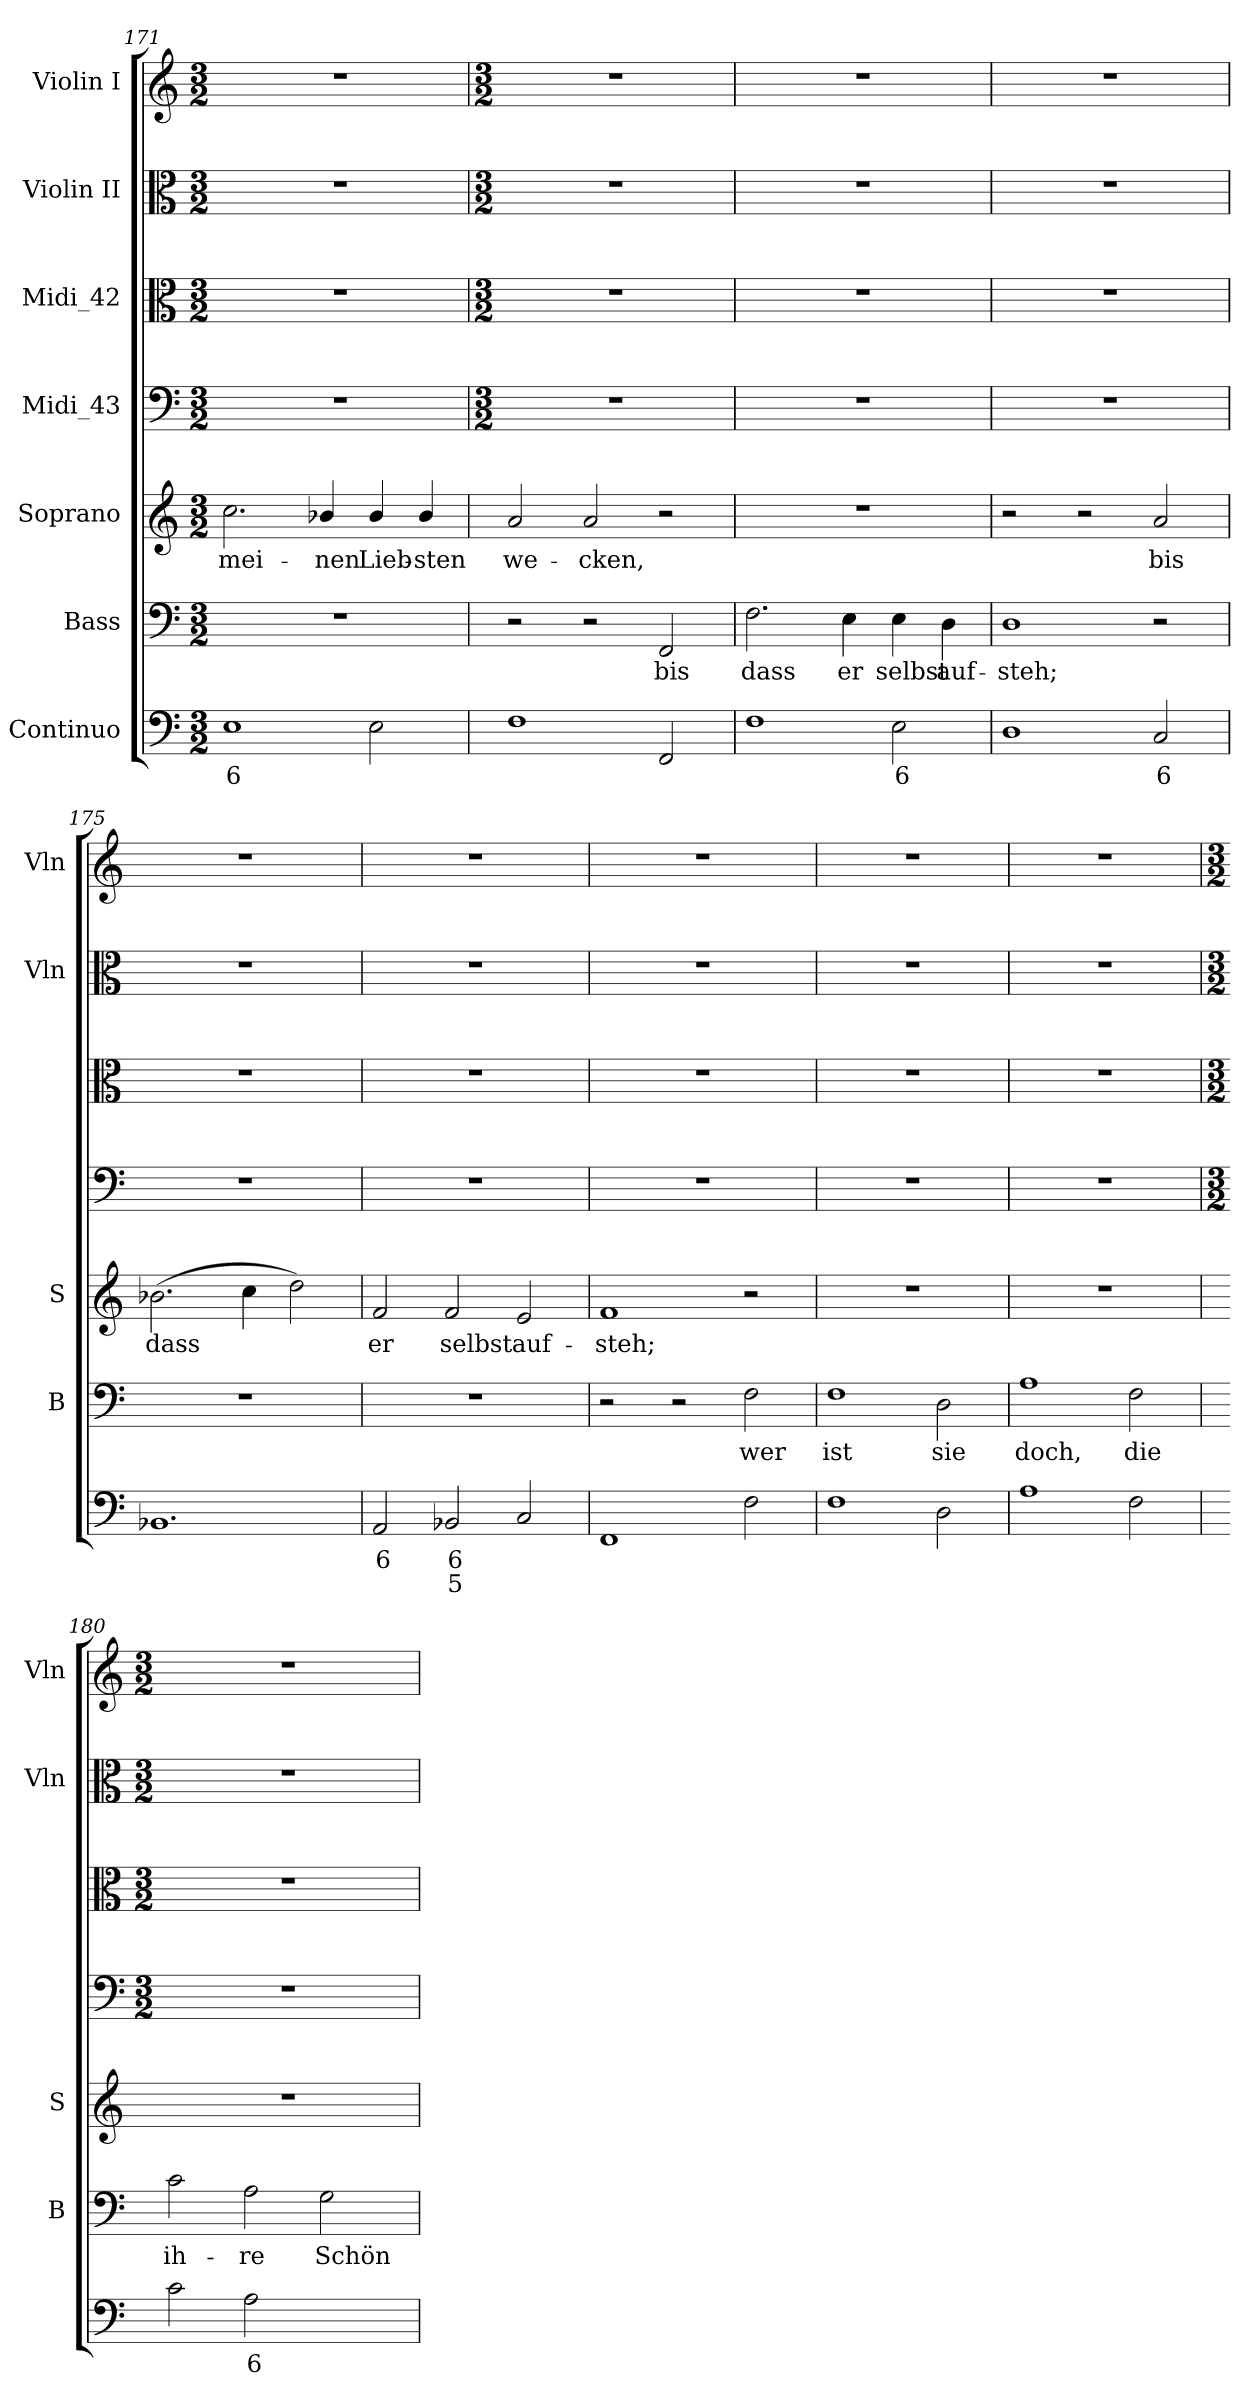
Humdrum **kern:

**kern	**text	**text	**kern	**text	**kern	**text	**kern	**kern	**kern	**kern
*part7	*part7	*part7	*part6	*part6	*part5	*part5	*part4	*part3	*part2	*part1
*staff7	*staff7	*staff7	*staff6	*staff6	*staff5	*staff5	*staff4	*staff3	*staff2	*staff1
*I"Continuo	*	*	*I"Bass	*	*I"Soprano	*	*I"Midi_43	*I"Midi_42	*I"Violin II	*I"Violin I
*	*	*	*I'B	*	*I'S	*	*	*	*I'Vln	*I'Vln
*clefF4	*	*	*clefF4	*	*clefG2	*	*clefF4	*clefC3	*clefC3	*clefG2
*k[]	*	*	*k[]	*	*k[]	*	*k[]	*k[]	*k[]	*k[]
*C:	*	*	*C:	*	*C:	*	*C:	*C:	*C:	*C:
*M3/2	*	*	*M3/2	*	*M3/2	*	*M3/2	*M3/2	*M3/2	*M3/2
=171	=171	=171	=171	=171	=171	=171	=171	=171	=171	=171
!	!LO:LY:b	!	!LO:N:vis=1	!	!	!LO:LY:b	!	!	!	!
1E	6	.	1.r	.	2.cc	mei-	1.r	1.r	1.r	1.r
!	!	!	!	!	!	!LO:LY:b	!	!	!	!
.	.	.	.	.	4b-X/	-nen	.	.	.	.
!	!	!	!	!	!	!LO:LY:b	!	!	!	!
2E	.	.	.	.	4b-/	Lieb-	.	.	.	.
!	!	!	!	!	!	!LO:LY:b	!	!	!	!
.	.	.	.	.	4b-/	-sten	.	.	.	.
!!LO:LB:g=z
=172	=172	=172	=172	=172	=172	=172	=172	=172	=172	=172
*	*	*	*	*	*	*	*M3/2	*M3/2	*M3/2	*M3/2
!	!	!	!	!	!	!LO:LY:b	!	!	!	!
1F	.	.	2r	.	2a	we-	1.r	1.r	1.r	1.r
!	!	!	!	!	!	!LO:LY:b	!	!	!	!
.	.	.	2r	.	2a	-cken,	.	.	.	.
!	!	!	!	!LO:LY:b	!	!	!	!	!	!
2FF	.	.	2FF	bis	2r	.	.	.	.	.
=173	=173	=173	=173	=173	=173	=173	=173	=173	=173	=173
!	!	!	!	!LO:LY:b	!LO:N:vis=1	!	!	!	!	!
1F	.	.	2.F	dass	1.r	.	1.r	1.r	1.r	1.r
!	!	!	!	!LO:LY:b	!	!	!	!	!	!
.	.	.	4E	er	.	.	.	.	.	.
!	!LO:LY:b	!	!	!LO:LY:b	!	!	!	!	!	!
2E	6	.	4E	selbst	.	.	.	.	.	.
!	!	!	!	!LO:LY:b	!	!	!	!	!	!
.	.	.	4D	auf-	.	.	.	.	.	.
=174	=174	=174	=174	=174	=174	=174	=174	=174	=174	=174
!	!	!	!	!LO:LY:b	!	!	!	!	!	!
1D	.	.	1D	-steh;	2r	.	1.r	1.r	1.r	1.r
.	.	.	.	.	2r	.	.	.	.	.
!	!LO:LY:b	!	!	!	!	!LO:LY:b	!	!	!	!
2C	6	.	2r	.	2a	bis	.	.	.	.
=175	=175	=175	=175	=175	=175	=175	=175	=175	=175	=175
!	!	!	!LO:N:vis=1	!	!	!LO:LY:b	!	!	!	!
1.BB-X	.	.	1.r	.	(>2.b-X	dass	1.r	1.r	1.r	1.r
.	.	.	.	.	4cc	.	.	.	.	.
.	.	.	.	.	2dd)	.	.	.	.	.
=176	=176	=176	=176	=176	=176	=176	=176	=176	=176	=176
!	!LO:LY:b	!	!LO:N:vis=1	!	!	!LO:LY:b	!	!	!	!
2AA	6	.	1.r	.	2f	er	1.r	1.r	1.r	1.r
!	!LO:LY:b	!LO:LY:b	!	!	!	!LO:LY:b	!	!	!	!
2BB-X	6	5	.	.	2f	selbst	.	.	.	.
!	!	!	!	!	!	!LO:LY:b	!	!	!	!
2C	.	.	.	.	2e	auf-	.	.	.	.
=177	=177	=177	=177	=177	=177	=177	=177	=177	=177	=177
!	!	!	!	!	!	!LO:LY:b	!	!	!	!
1FF	.	.	2r	.	1f	-steh;	1.r	1.r	1.r	1.r
.	.	.	2r	.	.	.	.	.	.	.
!	!	!	!	!LO:LY:b	!	!	!	!	!	!
2F	.	.	2F	wer	2r	.	.	.	.	.
=178	=178	=178	=178	=178	=178	=178	=178	=178	=178	=178
!	!	!	!	!LO:LY:b	!LO:N:vis=1	!	!	!	!	!
1F	.	.	1F	ist	1.r	.	1.r	1.r	1.r	1.r
!	!	!	!	!LO:LY:b	!	!	!	!	!	!
2D	.	.	2D	sie	.	.	.	.	.	.
=179	=179	=179	=179	=179	=179	=179	=179	=179	=179	=179
!	!	!	!	!LO:LY:b	!LO:N:vis=1	!	!	!	!	!
1A	.	.	1A	doch,	1.r	.	1.r	1.r	1.r	1.r
!	!	!	!	!LO:LY:b	!	!	!	!	!	!
2F	.	.	2F	die	.	.	.	.	.	.
!!LO:LB:g=z
=180	=180	=180	=180	=180	=180	=180	=180	=180	=180	=180
*	*	*	*	*	*	*	*M3/2	*M3/2	*M3/2	*M3/2
!	!	!	!	!LO:LY:b	!LO:N:vis=1	!	!	!	!	!
2c	.	.	2c	ih-	1.r	.	1.r	1.r	1.r	1.r
!	!LO:LY:b	!	!	!LO:LY:b	!	!	!	!	!	!
2A	6	.	2A	-re	.	.	.	.	.	.
!	!LO:LY:b	!	!	!LO:LY:b	!	!	!	!	!	!
[4Gyy	7	.	2G	Schön-	.	.	.	.	.	.
!	!LO:LY:b	!	!	!	!	!	!	!	!	!
4Gyy]	6	.	.	.	.	.	.	.	.	.
=	=	=	=	=	=	=	=	=	=	=
*-	*-	*-	*-	*-	*-	*-	*-	*-	*-	*-
